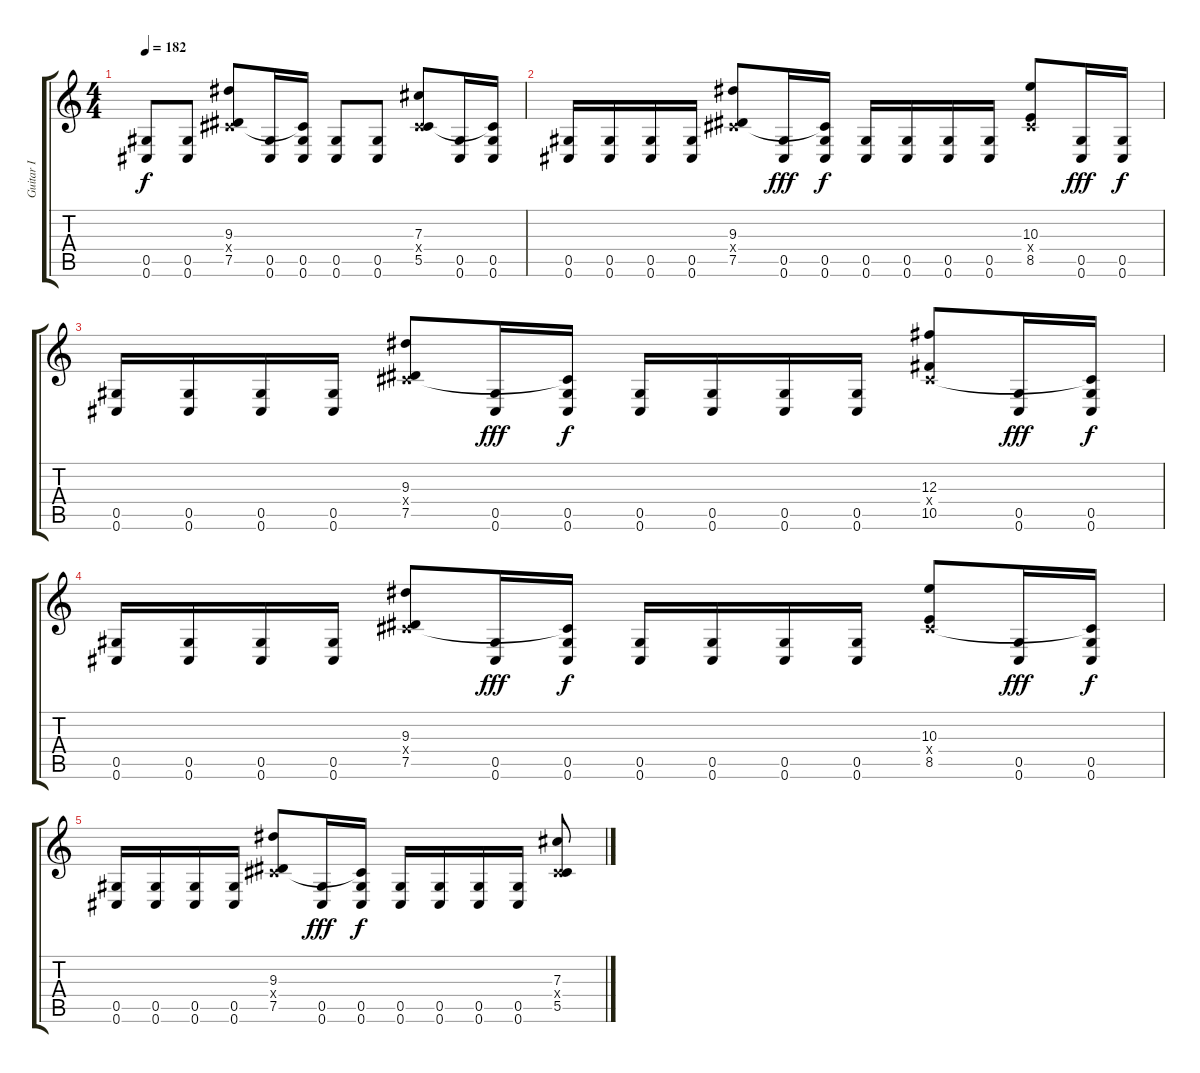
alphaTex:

\track ("Guitar I" "Guitar I") {instrument distortionguitar}
\staff {score tabs}
\tuning (Eb4 Bb3 Gb3 Db3 Ab2 Db2) {hide}
\ts (4 4)
\tempo 182
\clef g2
\ks c
(0.5 0.6).8{dy f} (0.5 0.6).8 (9.3 0.4{x} 7.5).8 (0.5 0.6).16 (0.4{t} 0.5 0.6).16 (0.5 0.6).8 (0.5 0.6).8 (7.3 0.4{x} 5.5).8 (0.5 0.6).16 (0.4{t} 0.5 0.6).16 |
(0.5 0.6).16 (0.5 0.6).16 (0.5 0.6).16 (0.5 0.6).16 (9.3 0.4{x} 7.5).8 (0.5 0.6).16{dy fff} (0.4{t} 0.5 0.6).16{dy f} (0.5 0.6).16 (0.5 0.6).16 (0.5 0.6).16 (0.5 0.6).16 (10.3 0.4{x} 8.5).8 (0.5 0.6).16{dy fff} (0.5 0.6).16{dy f} |
(0.5 0.6).16 (0.5 0.6).16 (0.5 0.6).16 (0.5 0.6).16 (9.3 0.4{x} 7.5).8 (0.5 0.6).16{dy fff} (0.4{t} 0.5 0.6).16{dy f} (0.5 0.6).16 (0.5 0.6).16 (0.5 0.6).16 (0.5 0.6).16 (12.3 0.4{x} 10.5).8 (0.5 0.6).16{dy fff} (0.4{t} 0.5 0.6).16{dy f} |
(0.5 0.6).16 (0.5 0.6).16 (0.5 0.6).16 (0.5 0.6).16 (9.3 0.4{x} 7.5).8 (0.5 0.6).16{dy fff} (0.4{t} 0.5 0.6).16{dy f} (0.5 0.6).16 (0.5 0.6).16 (0.5 0.6).16 (0.5 0.6).16 (10.3 0.4{x} 8.5).8 (0.5 0.6).16{dy fff} (0.4{t} 0.5 0.6).16{dy f} |
(0.5 0.6).16 (0.5 0.6).16 (0.5 0.6).16 (0.5 0.6).16 (9.3 0.4{x} 7.5).8 (0.5 0.6).16{dy fff} (0.4{t} 0.5 0.6).16{dy f} (0.5 0.6).16 (0.5 0.6).16 (0.5 0.6).16 (0.5 0.6).16 (7.3 0.4{x} 5.5).8
